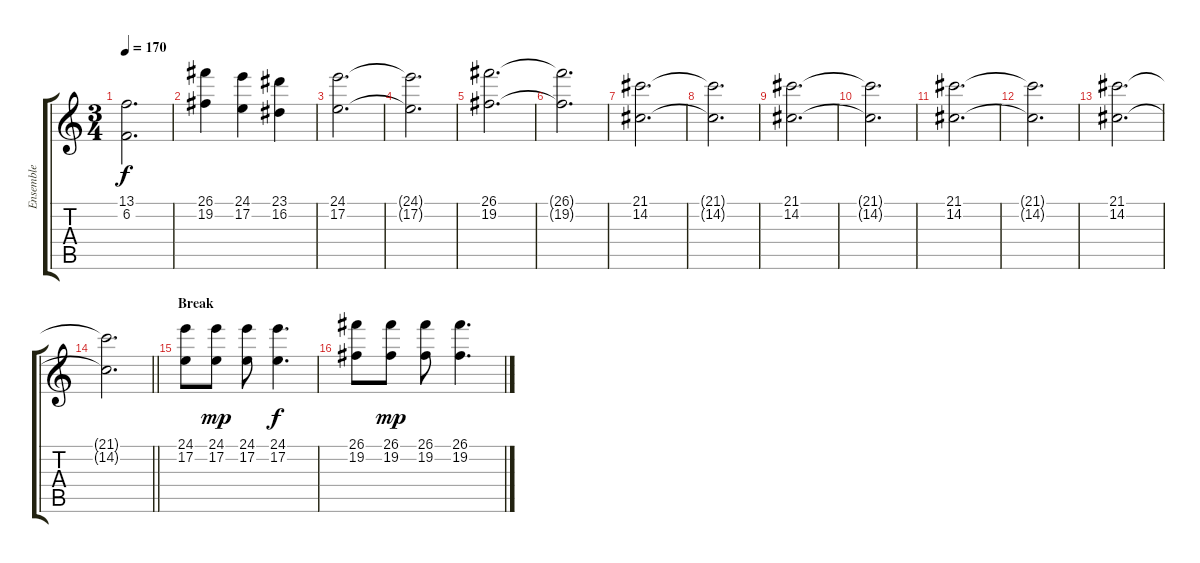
\track ("Ensemble" "Ensemble") {instrument stringensemble1}
\staff {score tabs}
\tuning (E4 B3 G3 D3 A2 E2) {hide}
\ts (3 4)
\tempo 170
\clef g2
\ks c
(13.1 6.2).2{d dy f} |
(26.1 19.2).4 (24.1 17.2).4 (23.1 16.2).4 |
(24.1 17.2).2{d} |
(24.1{t} 17.2{t}).2{d} |
(26.1 19.2).2{d} |
(26.1{t} 19.2{t}).2{d} |
(21.1 14.2).2{d} |
(21.1{t} 14.2{t}).2{d} |
(21.1 14.2).2{d} |
(21.1{t} 14.2{t}).2{d} |
(21.1 14.2).2{d} |
(21.1{t} 14.2{t}).2{d} |
(21.1 14.2).2{d} |
\barLineRight lightlight
(21.1{t} 14.2{t}).2{d} |
\section ("" "Break")
(24.1 17.2).8 (24.1 17.2).8{dy mp} (24.1 17.2).8 (24.1 17.2).4{d dy f} |
(26.1 19.2).8 (26.1 19.2).8{dy mp} (26.1 19.2).8 (26.1 19.2).4{d}
